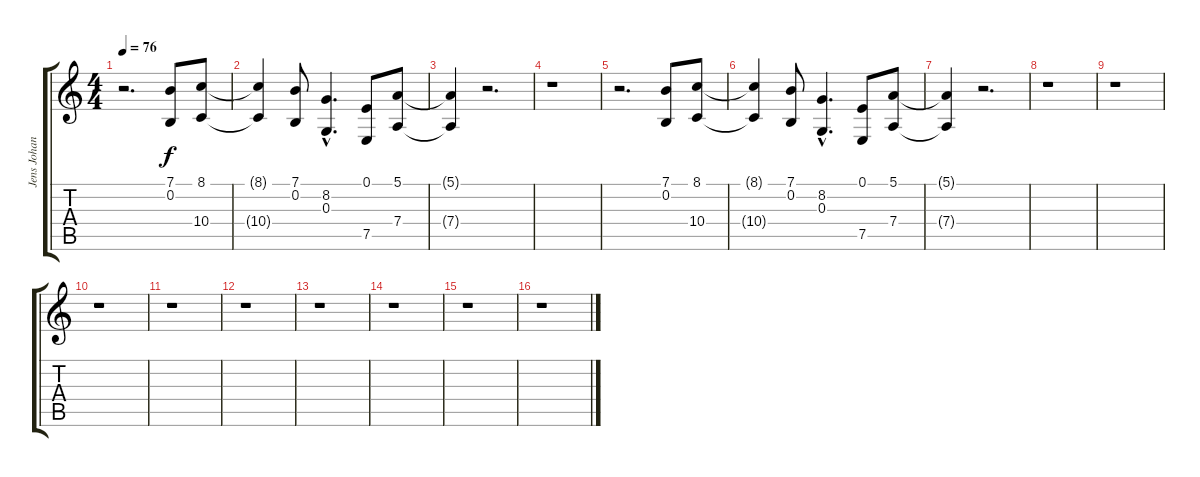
\track ("Jens Johansson" "Jens Johan") {instrument choiraahs}
\staff {score tabs}
\tuning (E4 B3 G3 D3 A2 E2) {hide}
\ts (4 4)
\tempo 76
\clef g2
\ks c
r.2{d dy f} (7.1 0.2).8 (8.1 10.4).8 |
(8.1{t} 10.4{t}).4 (7.1 0.2).8 (8.2{hac} 0.3{hac}).4{d} (0.1 7.5).8 (5.1 7.4).8 |
(5.1{t} 7.4{t}).4 r.2{d} |
r.1 |
r.2{d} (7.1 0.2).8 (8.1 10.4).8 |
(8.1{t} 10.4{t}).4 (7.1 0.2).8 (8.2{hac} 0.3{hac}).4{d} (0.1 7.5).8 (5.1 7.4).8 |
(5.1{t} 7.4{t}).4 r.2{d} |
r.1 |
r.1 |
r.1 |
r.1 |
r.1 |
r.1 |
r.1 |
r.1 |
r.1
